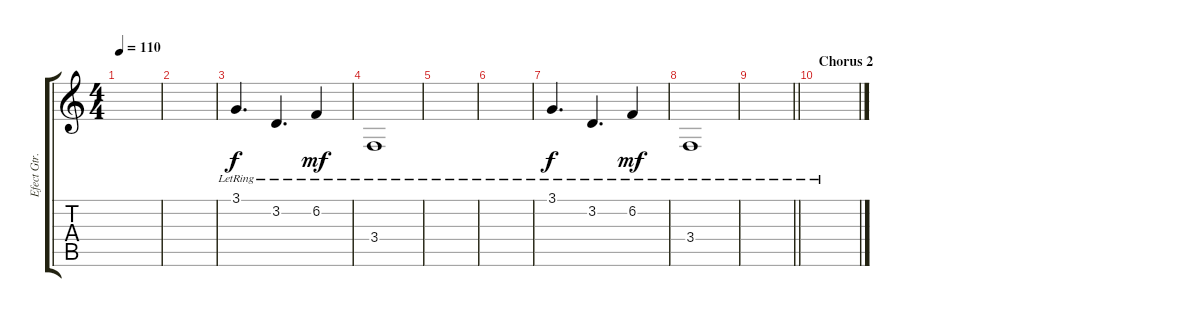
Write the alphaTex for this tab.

\track ("Efect Gtr. 1" "Efect Gtr.") {instrument fx7echoes}
\staff {score tabs}
\tuning (E4 B3 G3 D3 A2 E2) {hide}
\ts (4 4)
\tempo 110
\clef g2
\ks c
|
|
3.1{lr}.4{d} 3.2{lr}.4{d} 6.2{lr}.4{dy mf} |
3.4{lr}.1 |
|
|
3.1{lr}.4{d dy f} 3.2{lr}.4{d} 6.2{lr}.4{dy mf} |
3.4{lr}.1 |
\barLineRight lightlight
|
\section ("" "Chorus 2")
